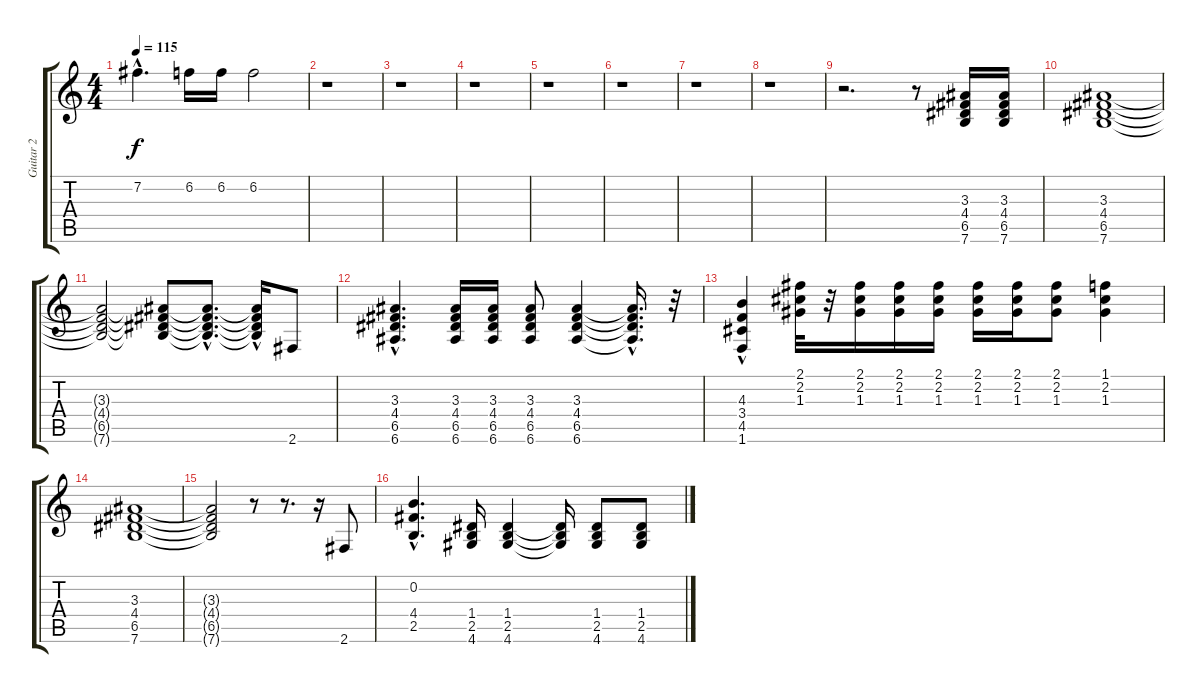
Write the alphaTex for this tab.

\track ("Guitar 2" "Guitar 2") {instrument electricguitarclean}
\staff {score tabs}
\tuning (E4 B3 G3 D3 A2 E2) {hide}
\ts (4 4)
\tempo 115
\clef g2
\ks c
7.2{hac}.4{d dy f} 6.2.16 6.2.16 6.2.2 |
r.1 |
r.1 |
r.1 |
r.1 |
r.1 |
r.1 |
r.1 |
r.2{d} r.8 (3.3 4.4 6.5 7.6).16{instrument electricguitarclean} (3.3 4.4 6.5 7.6).16 |
(3.3 4.4 6.5 7.6).1 |
(3.3{t} 4.4{t} 6.5{t} 7.6{t}).2 (3.3{t} 4.4{t} 6.5{t} 7.6{t}).8 (3.3{hac t} 4.4{hac t} 6.5{hac t} 7.6{hac t}).8{d} (3.3{hac t} 4.4{hac t} 6.5{hac t} 7.6{hac t}).16 2.6.8 |
(3.3{hac} 4.4{hac} 6.5{hac} 6.6{hac}).4{d} (3.3 4.4 6.5 6.6).16 (3.3 4.4 6.5 6.6).16 (3.3 4.4 6.5 6.6).8 (3.3 4.4 6.5 6.6).4 (3.3{hac t} 4.4{hac t} 6.5{hac t} 6.6{hac t}).16{d} r.32 |
(4.3{hac} 3.4{hac} 4.5 1.6{hac}).4 (2.1 2.2 1.3).32 r.32 (2.1 2.2 1.3).16 (2.1 2.2 1.3).16 (2.1 2.2 1.3).16 (2.1 2.2 1.3).16 (2.1 2.2 1.3).16 (2.1 2.2 1.3).8 (1.1 2.2 1.3).4 |
(3.3 4.4 6.5 7.6).1 |
(3.3{t} 4.4{t} 6.5{t} 7.6{t}).2 r.8 r.8{d} r.16 2.6.8 |
(0.2{hac} 4.4{hac} 2.5{hac}).4{d} (1.4 2.5 4.6).16 (1.4 2.5 4.6).4 (1.4{t} 2.5{t} 4.6{t}).16 (1.4 2.5 4.6).8 (1.4 2.5 4.6).8
